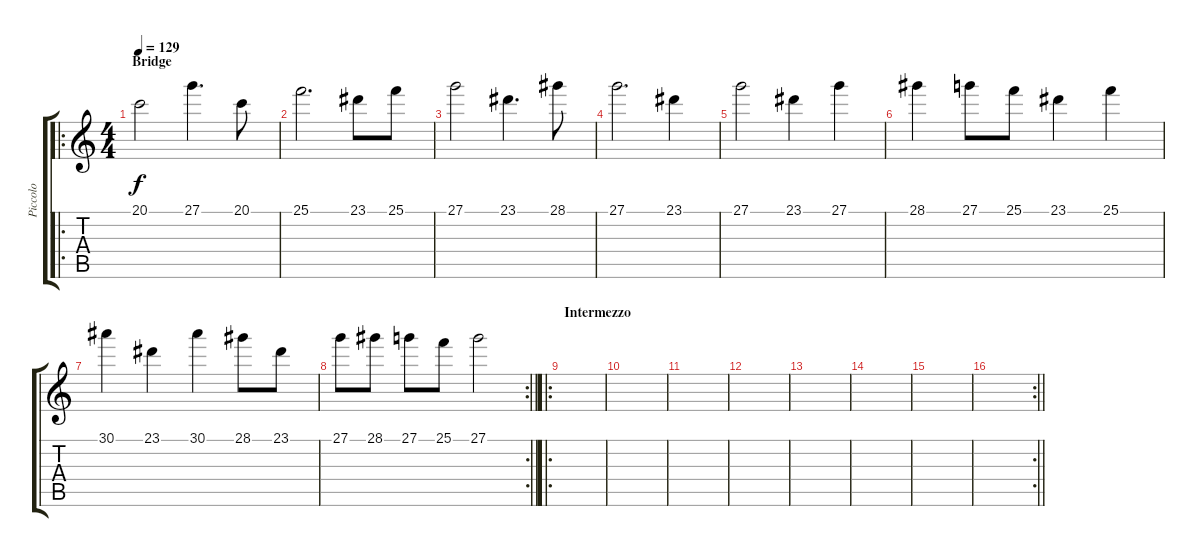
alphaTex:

\track ("Piccolo" "Piccolo") {instrument piccolo}
\staff {score tabs}
\tuning (E4 B3 G3 D3 A2 E2) {hide}
\ro
\ts (4 4)
\section ("" "Bridge")
\tempo 129
\clef g2
\ks c
20.1.2{dy f} 27.1.4{d} 20.1.8 |
25.1.2{d} 23.1.8 25.1.8 |
27.1.2 23.1.4{d} 28.1.8 |
27.1.2{d} 23.1.4 |
27.1.2 23.1.4 27.1.4 |
28.1.4 27.1.8 25.1.8 23.1.4 25.1.4 |
30.1.4 23.1.4 30.1.4 28.1.8 23.1.8 |
\rc 2
\barLineRight lightlight
27.1.8 28.1.8 27.1.8 25.1.8 27.1.2 |
\ro
\section ("" "Intermezzo")
|
|
|
|
|
|
|
\rc 2
\barLineRight lightlight
